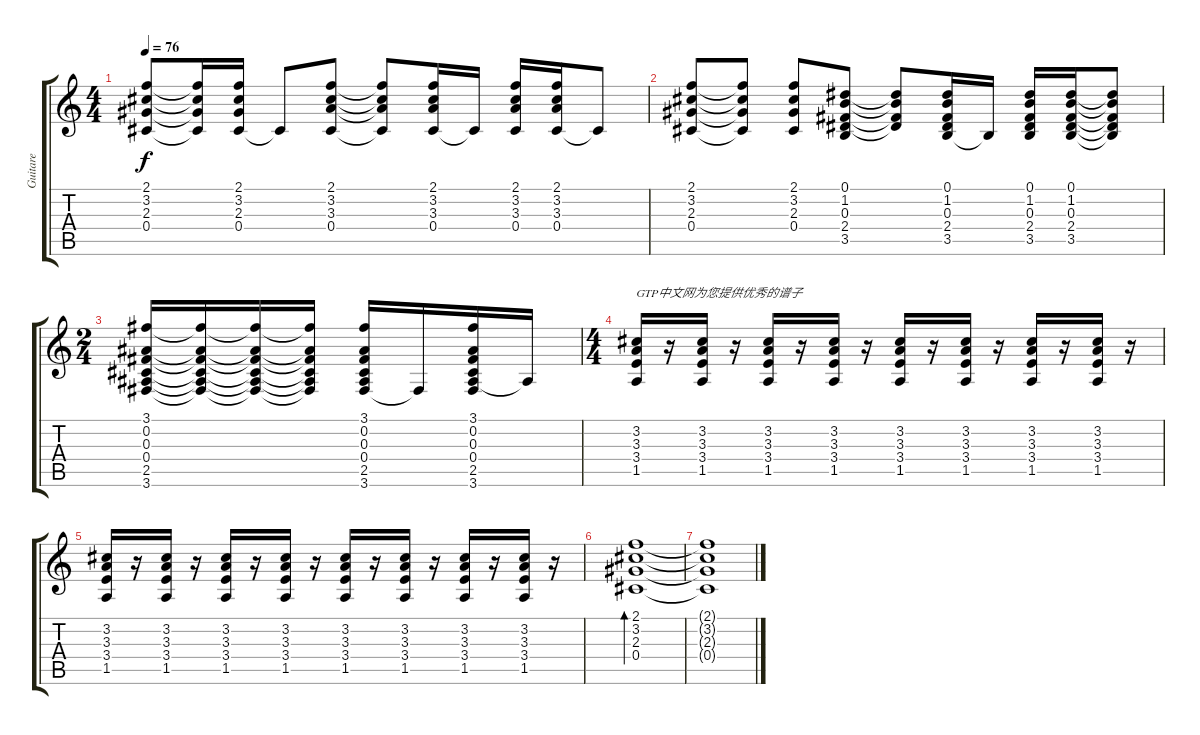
\track ("Guitare" "Guitare") {instrument acousticguitarnylon}
\staff {score tabs}
\tuning (Eb4 Bb3 Gb3 Db3 Ab2 Eb2) {hide}
\ts (4 4)
\tempo 76
\clef g2
\ks c
(2.1 3.2 2.3 0.4).8{dy f} (2.1{t} 3.2{t} 2.3{t} 0.4{t}).16 (2.1 3.2 2.3 0.4).16 0.4{t}.8 (2.1 3.2 3.3 0.4).8 (2.1{t} 3.2{t} 3.3{t} 0.4{t}).8 (2.1 3.2 3.3 0.4).16 0.4{t}.16 (2.1 3.2 3.3 0.4).16 (2.1 3.2 3.3 0.4).16 0.4{t}.8 |
(2.1 3.2 2.3 0.4).8 (2.1{t} 3.2{t} 2.3{t} 0.4{t}).8 (2.1 3.2 2.3 0.4).8 (0.1 1.2 0.3 2.4 3.5).8 (0.1{t} 1.2{t} 0.3{t} 2.4{t}).8 (0.1 1.2 0.3 2.4 3.5).16 3.5{t}.16 (0.1 1.2 0.3 2.4 3.5).16 (0.1 1.2 0.3 2.4 3.5).16 (0.1{t} 1.2{t} 0.3{t} 2.4{t} 3.5{t}).8 |
\ts (2 4)
(3.1 0.2 0.3 0.4 2.5 3.6).16 (3.1{t} 0.2{t} 0.3{t} 0.4{t} 2.5{t} 3.6{t}).16 (3.1{t} 0.2{t} 0.3{t} 0.4{t} 2.5{t} 3.6{t}).16 (3.1{t} 0.2{t} 0.3{t} 0.4{t} 2.5{t} 3.6{t}).16 (3.1 0.2 0.3 0.4 2.5 3.6).16 3.6{t}.16 (3.1 0.2 0.3 0.4 2.5 3.6).16 2.5{t}.16 |
\ts (4 4)
(3.2 3.3 3.4 1.5).16{txt "GTP中文网为您提供优秀的谱子"} r.16 (3.2 3.3 3.4 1.5).16 r.16 (3.2 3.3 3.4 1.5).16 r.16 (3.2 3.3 3.4 1.5).16 r.16 (3.2 3.3 3.4 1.5).16 r.16 (3.2 3.3 3.4 1.5).16 r.16 (3.2 3.3 3.4 1.5).16 r.16 (3.2 3.3 3.4 1.5).16 r.16 |
(3.2 3.3 3.4 1.5).16 r.16 (3.2 3.3 3.4 1.5).16 r.16 (3.2 3.3 3.4 1.5).16 r.16 (3.2 3.3 3.4 1.5).16 r.16 (3.2 3.3 3.4 1.5).16 r.16 (3.2 3.3 3.4 1.5).16 r.16 (3.2 3.3 3.4 1.5).16 r.16 (3.2 3.3 3.4 1.5).16 r.16 |
(2.1 3.2 2.3 0.4).1{bd 120} |
(2.1{t} 3.2{t} 2.3{t} 0.4{t}).1
